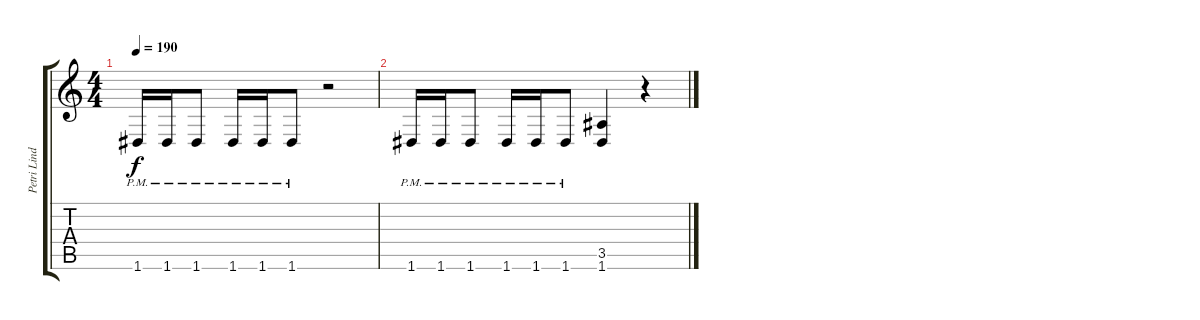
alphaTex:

\track ("Petri Lindroos" "Petri Lind") {instrument distortionguitar}
\staff {score tabs}
\tuning (D4 A3 F3 C3 G2 D2) {hide}
\ts (4 4)
\tempo 190
\clef g2
\ks c
1.6{pm}.16{dy f} 1.6{pm}.16 1.6{pm}.8 1.6{pm}.16 1.6{pm}.16 1.6{pm}.8 r.2 |
1.6{pm}.16 1.6{pm}.16 1.6{pm}.8 1.6{pm}.16 1.6{pm}.16 1.6{pm}.8 (3.5 1.6).4 r.4
